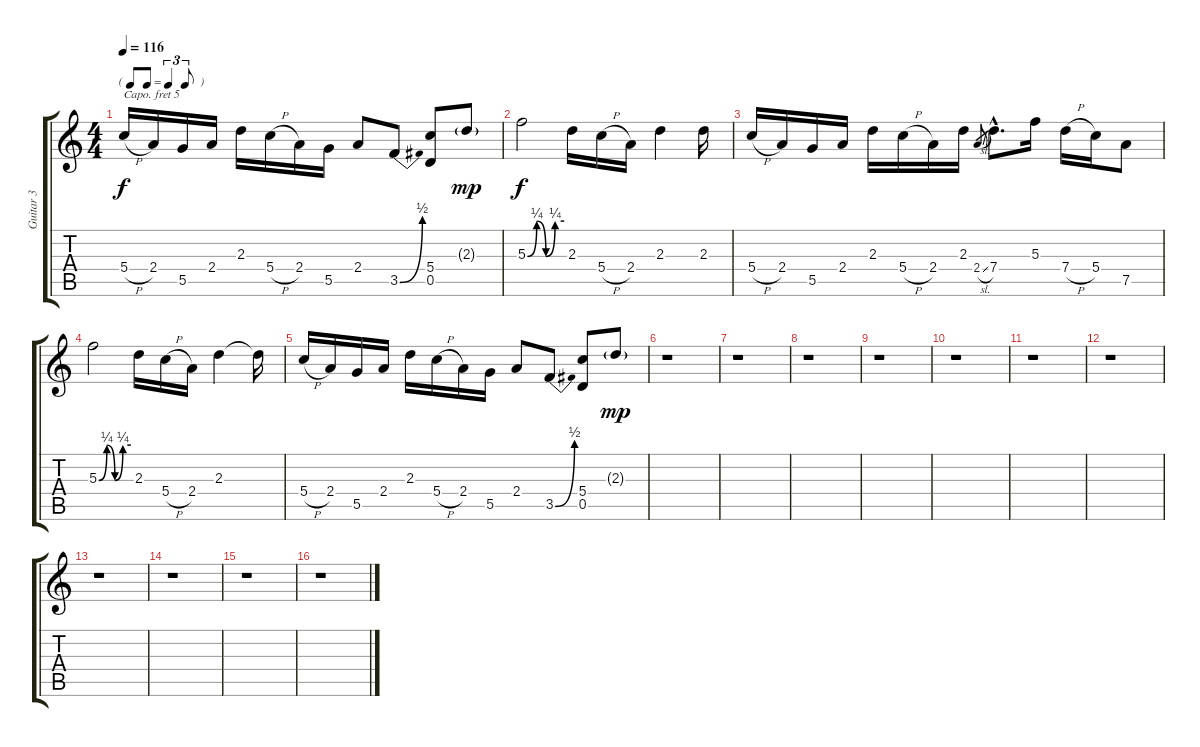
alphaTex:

\track ("Guitar 3" "Guitar 3") {instrument electricguitarclean}
\staff {score tabs}
\capo 5
\tuning (E4 B3 G3 D3 A2 E2) {hide}
\ts (4 4)
\tf triplet8th
\tempo 116
\clef g2
\ks c
5.4{h}.16{dy f} 2.4.16 5.5.16 2.4.16 2.3.16 5.4{h}.16 2.4.16 5.5.16 2.4.8 3.5{be (bend 0 0 60 2)}.8 (5.4 0.5).8 2.3{g}.8{dy mp} |
5.3{be (custom 0 0 15 1 30 0 45 1 60 1)}.2{dy f} 2.3.16 5.4{h}.16 2.4.16 2.3.4 2.3.16 |
5.4{h}.16 2.4.16 5.5.16 2.4.16 2.3.16 5.4{h}.16 2.4.16 2.3.16 2.4{sl}.8{gr} 7.4{hac}.8{d} 5.3.16 7.4{h}.16 5.4.16 7.5.8 |
5.3{be (custom 0 0 15 1 30 0 45 1 60 1)}.2 2.3.16 5.4{h}.16 2.4.16 2.3.4 2.3{t}.16 |
5.4{h}.16 2.4.16 5.5.16 2.4.16 2.3.16 5.4{h}.16 2.4.16 5.5.16 2.4.8 3.5{be (bend 0 0 60 2)}.8 (5.4 0.5).8 2.3{g}.8{dy mp} |
r.1 |
r.1 |
r.1 |
r.1 |
r.1 |
r.1 |
r.1 |
r.1 |
r.1 |
r.1 |
r.1
